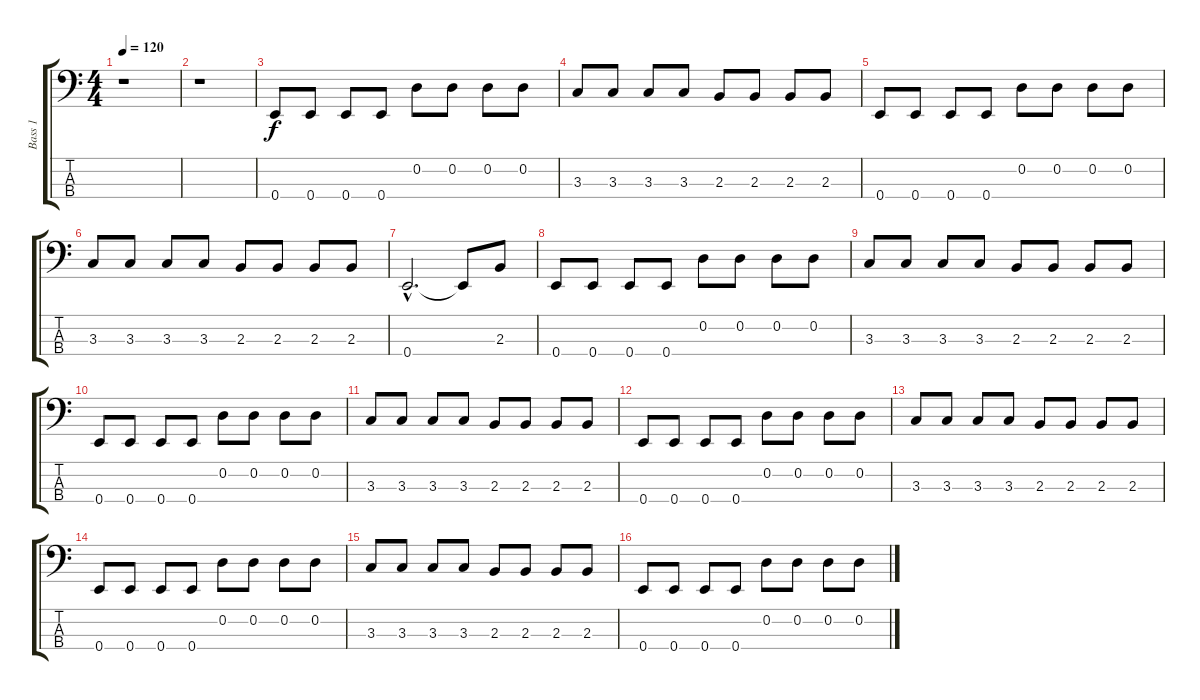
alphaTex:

\track ("Bass 1" "Bass 1") {instrument acousticbass}
\staff {score tabs}
\tuning (G2 D2 A1 E1) {hide}
\ts (4 4)
\tempo 120
\clef f4
\ks c
r.1{dy f instrument acousticbass} |
r.1 |
0.4.8 0.4.8 0.4.8 0.4.8 0.2.8 0.2.8 0.2.8 0.2.8 |
3.3.8 3.3.8 3.3.8 3.3.8 2.3.8 2.3.8 2.3.8 2.3.8 |
0.4.8 0.4.8 0.4.8 0.4.8 0.2.8 0.2.8 0.2.8 0.2.8 |
3.3.8 3.3.8 3.3.8 3.3.8 2.3.8 2.3.8 2.3.8 2.3.8 |
0.4{hac}.2{d} 0.4{t}.8 2.3.8 |
0.4.8 0.4.8 0.4.8 0.4.8 0.2.8 0.2.8 0.2.8 0.2.8 |
3.3.8 3.3.8 3.3.8 3.3.8 2.3.8 2.3.8 2.3.8 2.3.8 |
0.4.8 0.4.8 0.4.8 0.4.8 0.2.8 0.2.8 0.2.8 0.2.8 |
3.3.8 3.3.8 3.3.8 3.3.8 2.3.8 2.3.8 2.3.8 2.3.8 |
0.4.8 0.4.8 0.4.8 0.4.8 0.2.8 0.2.8 0.2.8 0.2.8 |
3.3.8 3.3.8 3.3.8 3.3.8 2.3.8 2.3.8 2.3.8 2.3.8 |
0.4.8 0.4.8 0.4.8 0.4.8 0.2.8 0.2.8 0.2.8 0.2.8 |
3.3.8 3.3.8 3.3.8 3.3.8 2.3.8 2.3.8 2.3.8 2.3.8 |
0.4.8 0.4.8 0.4.8 0.4.8 0.2.8 0.2.8 0.2.8 0.2.8
